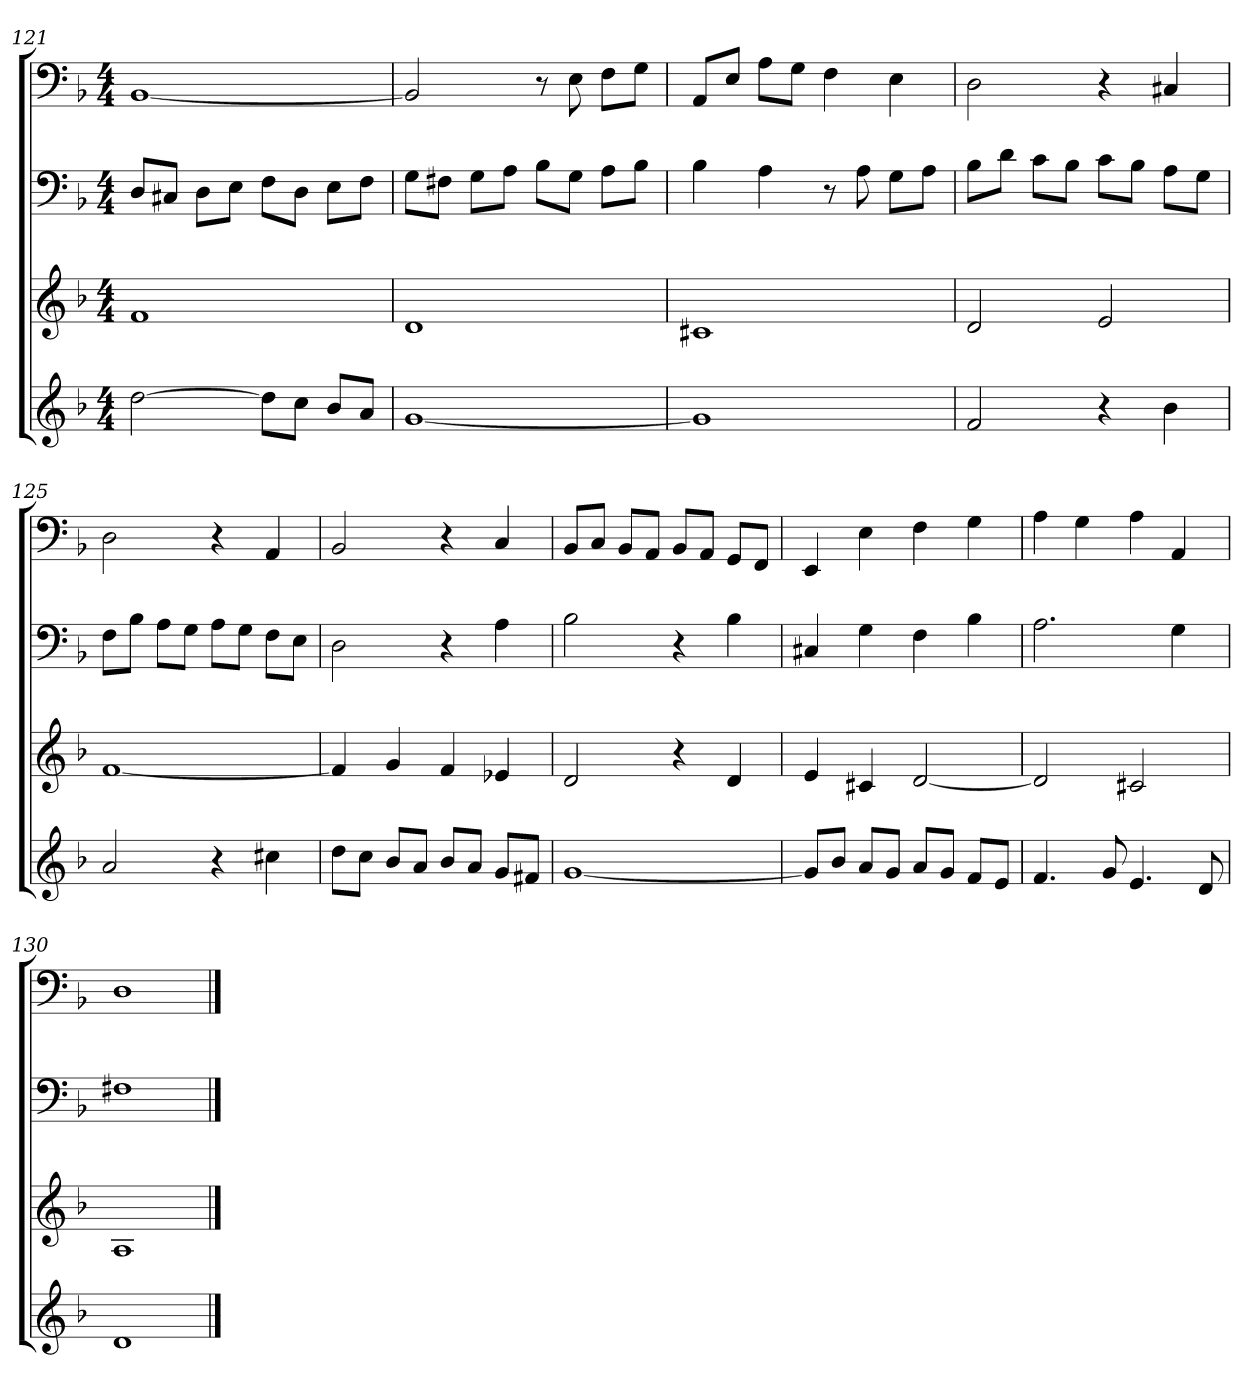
**kern	**kern	**kern	**kern
*part4	*part3	*part2	*part1
*staff4	*staff3	*staff2	*staff1
*k[b-]	*k[b-]	*k[b-]	*k[b-]
*d:	*d:	*d:	*d:
*M4/4	*M4/4	*M4/4	*M4/4
=121	=121	=121	=121
[2dd	1f	8DL	[1BB-
.	.	8C#XJ	.
.	.	8DL	.
.	.	8EJ	.
8ddL]	.	8FL	.
8ccJ	.	8DJ	.
8b-L	.	8EL	.
8aJ	.	8FJ	.
=122	=122	=122	=122
[1g	1d	8GL	2BB-]
.	.	8F#XJ	.
.	.	8GL	.
.	.	8AJ	.
.	.	8B-L	8r
.	.	8GJ	8E
.	.	8AL	8FL
.	.	8B-J	8GJ
=123	=123	=123	=123
1g]	1c#X	4B-	8AAL
.	.	.	8EJ
.	.	4A	8AL
.	.	.	8GJ
.	.	8r	4F
.	.	8A	.
.	.	8GL	4E
.	.	8AJ	.
=124	=124	=124	=124
2f	2d	8B-L	2D
.	.	8dJ	.
.	.	8cL	.
.	.	8B-J	.
4r	2e	8cL	4r
.	.	8B-J	.
4b-	.	8AL	4C#X
.	.	8GJ	.
=125	=125	=125	=125
2a	[1f	8FL	2D
.	.	8B-J	.
.	.	8AL	.
.	.	8GJ	.
4r	.	8AL	4r
.	.	8GJ	.
4cc#X	.	8FL	4AA
.	.	8EJ	.
=126	=126	=126	=126
8ddL	4f]	2D	2BB-
8ccJ	.	.	.
8b-L	4g	.	.
8aJ	.	.	.
8b-L	4f	4r	4r
8aJ	.	.	.
8gL	4e-X	4A	4C
8f#XJ	.	.	.
=127	=127	=127	=127
[1g	2d	2B-	8BB-L
.	.	.	8CJ
.	.	.	8BB-L
.	.	.	8AAJ
.	4r	4r	8BB-L
.	.	.	8AAJ
.	4d	4B-	8GGL
.	.	.	8FFJ
=128	=128	=128	=128
8gL]	4e	4C#X	4EE
8b-J	.	.	.
8aL	4c#X	4G	4E
8gJ	.	.	.
8aL	[2d	4F	4F
8gJ	.	.	.
8fL	.	4B-	4G
8eJ	.	.	.
=129	=129	=129	=129
4.f	2d]	2.A	4A
.	.	.	4G
8g	.	.	.
4.e	2c#X	.	4A
.	.	4G	4AA
8d	.	.	.
=130	=130	=130	=130
1d	1A	1F#X	1D
==	==	==	==
*-	*-	*-	*-
